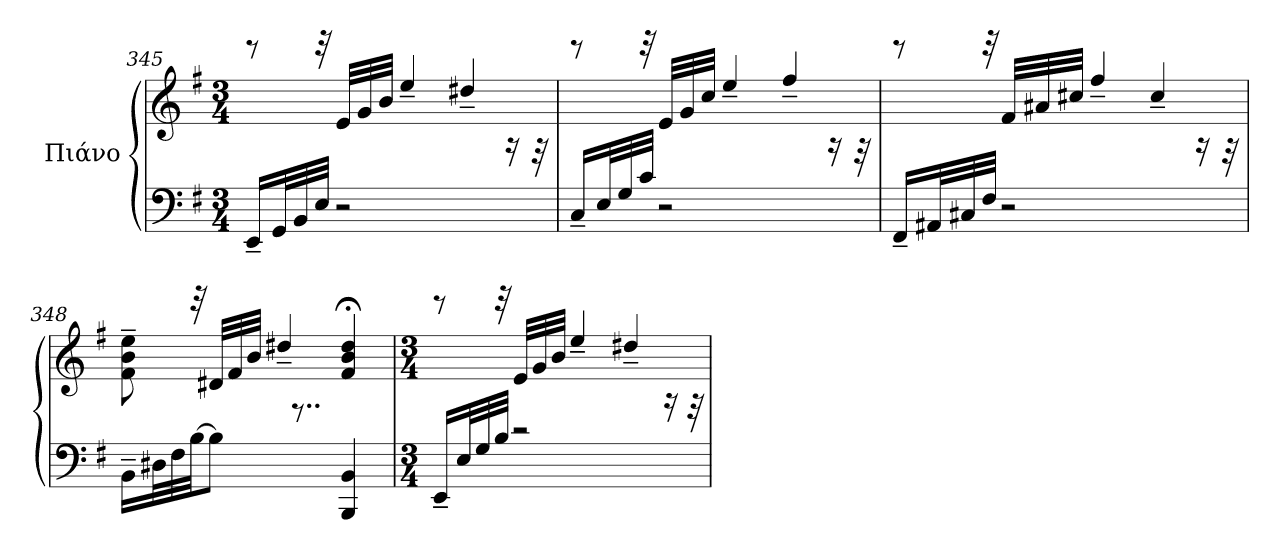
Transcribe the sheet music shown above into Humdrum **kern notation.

**kern	**kern
*part1	*part1
*staff2	*staff1
*I"Πιάνο	*
!!LO:LB:g=z
*clefF4	*clefG2
*k[f#]	*k[f#]
*M3/4	*M3/4
=345	=345
16EE~/LL	8reee
32GG/L	.
32BB/	.
32E/JJJ	32reee
2r	32e/LLL
.	32g/
.	32b/JJJ
.	4ee~/
.	4dd#X~/
16rb	.
32rg	.
=346	=346
16C~/LL	8reee
32E/L	.
32G/	.
32c/JJJ	32reee
2r	32e/LLL
.	32g/
.	32cc/JJJ
.	4ee~/
.	4ff#~/
16rb	.
32rg	.
=347	=347
16FF#~/LL	8reee
32AA#X/L	.
32C#X/	.
32F#/JJJ	32reee
2r	32f#/LLL
.	32a#X/
.	32cc#X/JJJ
.	4ff#~/
.	4cc#~/
16rb	.
32rg	.
!!LO:LB:g=z
=348	=348
16BB~\LL	8f#\~ 8b\~ 8ee\~
32D#X\L	.
32F#\	.
[32B\JJ	32reee
8B\J]	32d#X/LLL
.	32f#/
.	32b/JJJ
.	4dd#X~/
8..rg	.
*	*MM24
4BBB/ 4BB/	4f#/;< 4b/;< 4dd#/;<
=349	=349
*M3/4	*M3/4
*	*MM66
16EE~/LL	8reee
32E/L	.
32G/	.
32B/JJJ	32reee
2rc	32e/LLL
.	32g/
.	32b/JJJ
.	4ee~/
.	4dd#X~/
16rb	.
32rg	.
=	=
*-	*-
